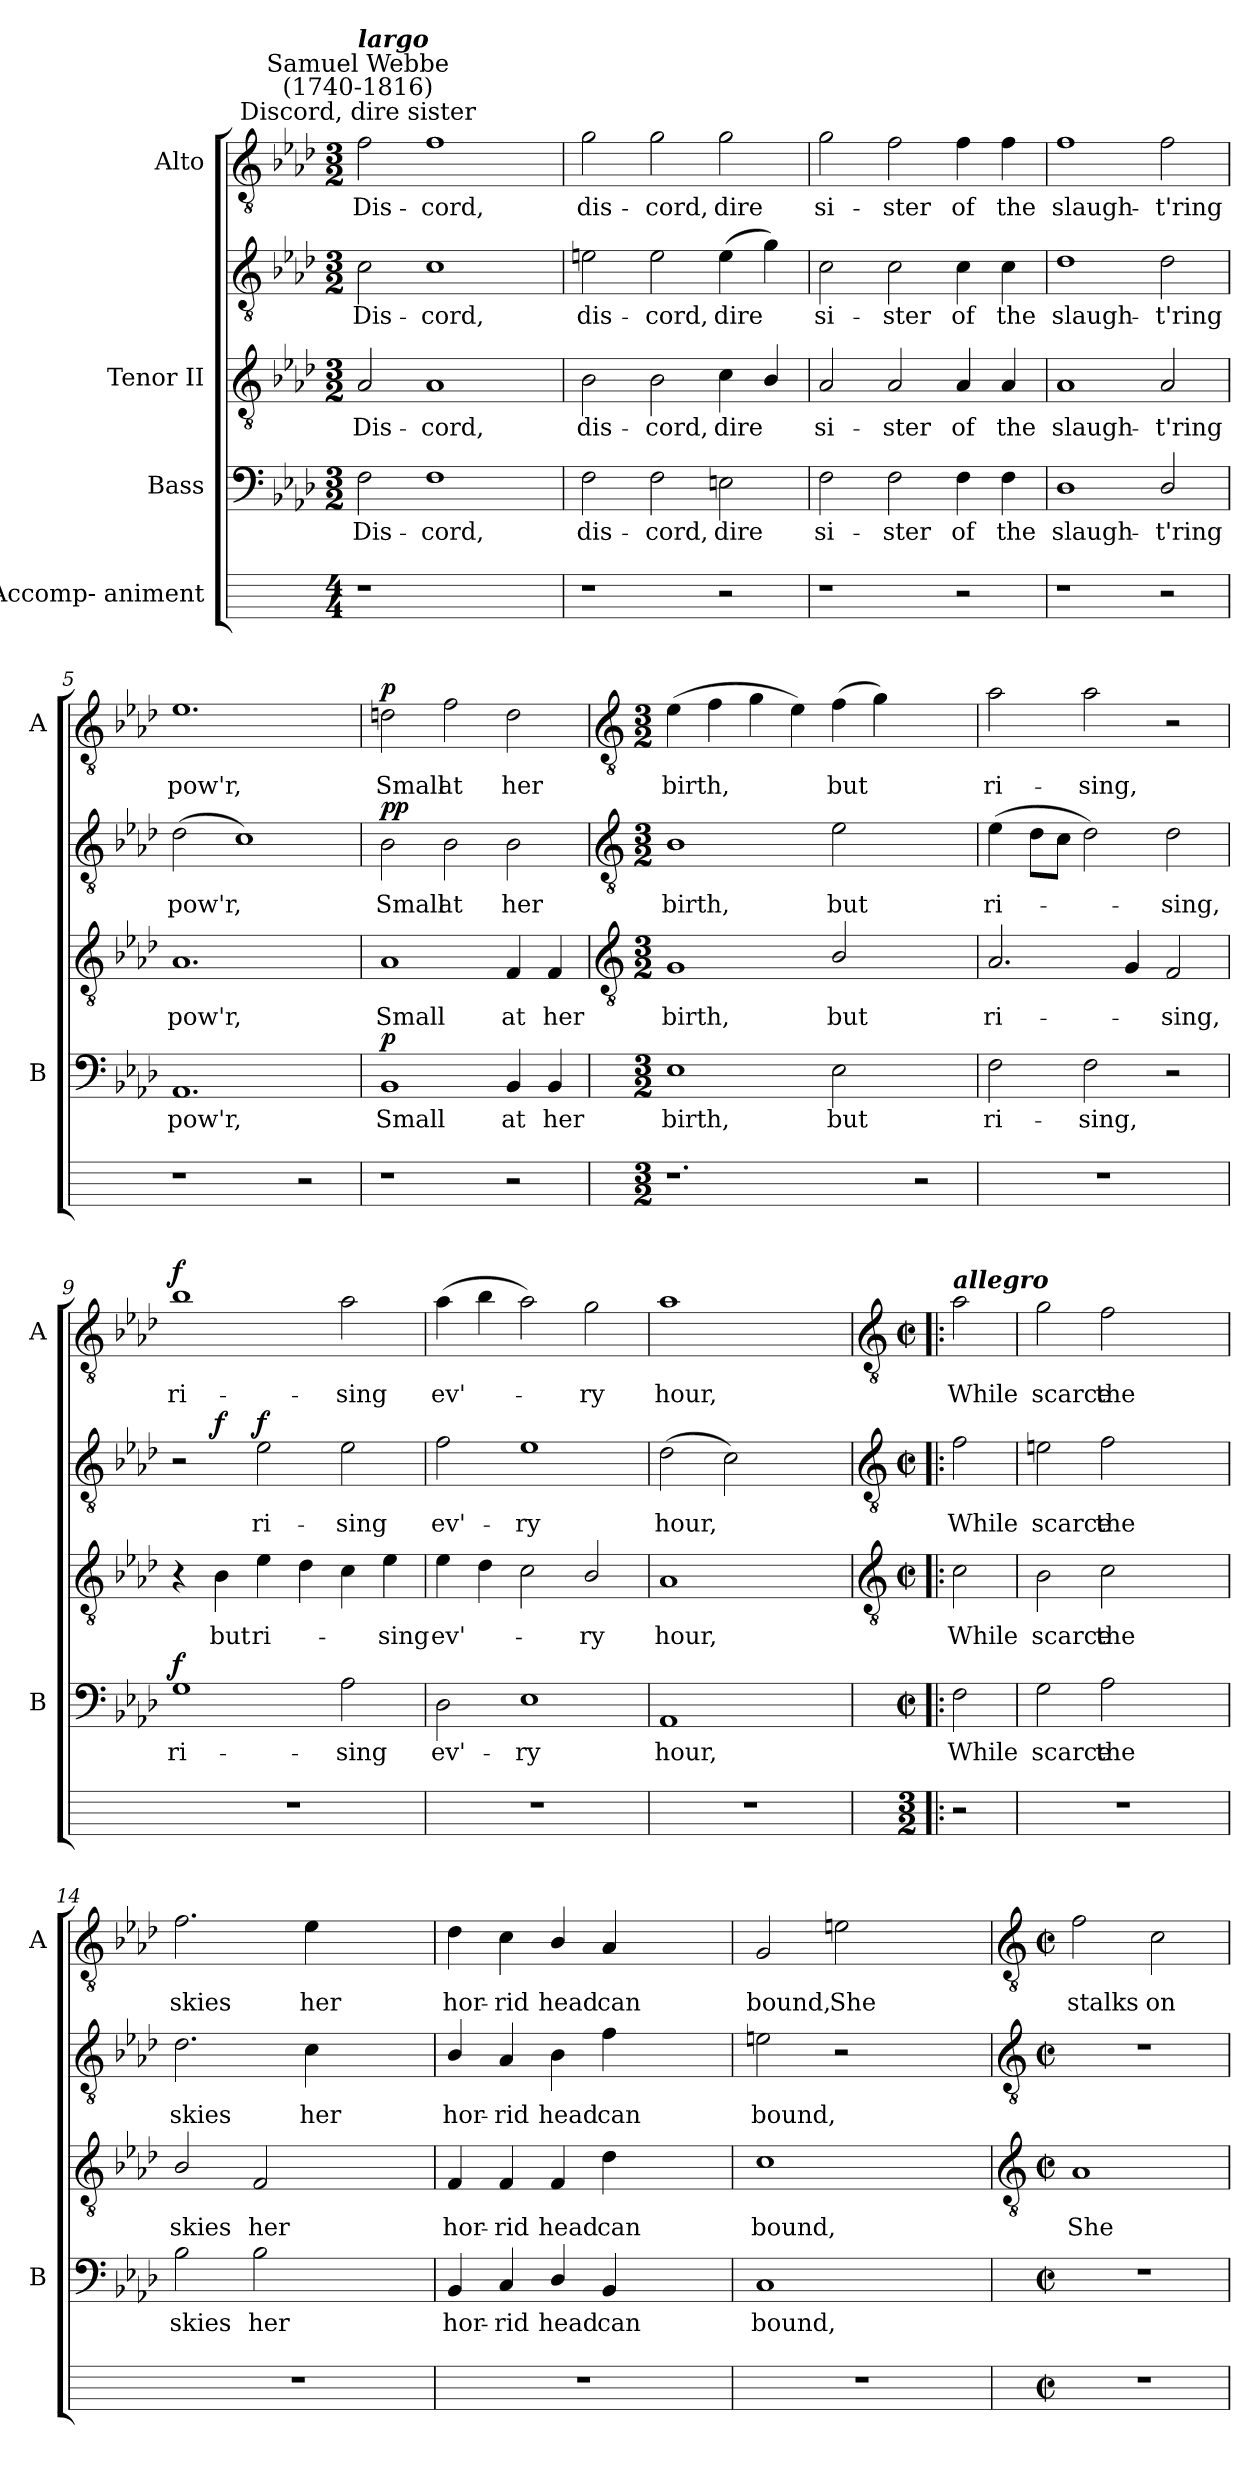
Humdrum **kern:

**kern	**kern	**text	**dynam	**kern	**text	**kern	**text	**dynam	**kern	**text	**dynam
*part4	*part3	*part3	*part3	*part2	*part2	*part2	*part2	*part2	*part1	*part1	*part1
*staff5	*staff4	*staff4	*staff4	*staff3	*staff3	*staff2	*staff2	*staff2/3	*staff1	*staff1	*staff1
*I"Accomp- animent	*I"Bass	*	*	*I"Tenor II	*	*	*	*	*I"Alto	*	*
*	*I'B	*	*	*	*	*	*	*	*I'A	*	*
*	*clefF4	*	*	*clefGv2	*	*clefGv2	*	*	*clefGv2	*	*
*	*k[b-e-a-d-]	*	*	*k[b-e-a-d-]	*	*k[b-e-a-d-]	*	*	*k[b-e-a-d-]	*	*
*	*A-:	*	*	*A-:	*	*A-:	*	*	*A-:	*	*
*M4/4	*M3/2	*	*	*M3/2	*	*M3/2	*	*	*M3/2	*	*
=1	=1	=1	=1	=1	=1	=1	=1	=1	=1	=1	=1
!	!	!	!	!	!	!	!	!	!LO:TX:a:cj:t=Discord, dire sister	!	!
!	!	!	!	!	!	!	!	!	!LO:TX:a:cj:t=Samuel Webbe\n(1740-1816)	!	!
!	!	!	!	!	!	!	!	!	!LO:TX:a:Bi:t=largo	!	!
!	!	!LO:LY:b	!	!	!LO:LY:b	!	!LO:LY:b	!	!	!LO:LY:b	!
1r	2F	Dis-	.	2A-	Dis-	2c	Dis-	.	2f	Dis-	.
!	!	!LO:LY:b	!	!	!LO:LY:b	!	!LO:LY:b	!	!	!LO:LY:b	!
.	1F	-cord,	.	1A-	-cord,	1c	-cord,	.	1f	-cord,	.
2ryy	.	.	.	.	.	.	.	.	.	.	.
=2	=2	=2	=2	=2	=2	=2	=2	=2	=2	=2	=2
!	!	!LO:LY:b	!	!	!LO:LY:b	!	!LO:LY:b	!	!	!LO:LY:b	!
1r	2F	dis-	.	2B-	dis-	2en	dis-	.	2g	dis-	.
!	!	!LO:LY:b	!	!	!LO:LY:b	!	!LO:LY:b	!	!	!LO:LY:b	!
.	2F	-cord,	.	2B-	-cord,	2e	-cord,	.	2g	-cord,	.
!	!	!LO:LY:b	!	!	!LO:LY:b	!	!LO:LY:b	!	!	!LO:LY:b	!
2r	2En	dire	.	4c	dire	(>4e	dire	.	2g	dire	.
.	.	.	.	4B-/	.	4g)	.	.	.	.	.
=3	=3	=3	=3	=3	=3	=3	=3	=3	=3	=3	=3
!	!	!LO:LY:b	!	!	!LO:LY:b	!	!LO:LY:b	!	!	!LO:LY:b	!
1r	2F	si-	.	2A-	si-	2c	si-	.	2g	si-	.
!	!	!LO:LY:b	!	!	!LO:LY:b	!	!LO:LY:b	!	!	!LO:LY:b	!
.	2F	-ster	.	2A-	-ster	2c	-ster	.	2f	-ster	.
!	!	!LO:LY:b	!	!	!LO:LY:b	!	!LO:LY:b	!	!	!LO:LY:b	!
2r	4F	of	.	4A-	of	4c	of	.	4f	of	.
!	!	!LO:LY:b	!	!	!LO:LY:b	!	!LO:LY:b	!	!	!LO:LY:b	!
.	4F	the	.	4A-	the	4c	the	.	4f	the	.
=4	=4	=4	=4	=4	=4	=4	=4	=4	=4	=4	=4
!	!	!LO:LY:b	!	!	!LO:LY:b	!	!LO:LY:b	!	!	!LO:LY:b	!
1r	1D-	slaugh-	.	1A-	slaugh-	1d-	slaugh-	.	1f	slaugh-	.
!	!	!LO:LY:b	!	!	!LO:LY:b	!	!LO:LY:b	!	!	!LO:LY:b	!
2r	2D-/	-t'ring	.	2A-	-t'ring	2d-	-t'ring	.	2f	-t'ring	.
=5	=5	=5	=5	=5	=5	=5	=5	=5	=5	=5	=5
!	!	!LO:LY:b	!	!	!LO:LY:b	!	!LO:LY:b	!	!	!LO:LY:b	!
1r	1.AA-	pow'r,	.	1.A-	pow'r,	(>2d-	pow'r,	.	1.e-	pow'r,	.
.	.	.	.	.	.	1c)	.	.	.	.	.
2r	.	.	.	.	.	.	.	.	.	.	.
=6	=6	=6	=6	=6	=6	=6	=6	=6	=6	=6	=6
!	!	!LO:LY:b	!LO:DY:b	!	!LO:LY:b	!	!LO:LY:b	!LO:DY:b=2	!	!LO:LY:b	!
!	!	!	!	!	!	!	!	!LO:DY:n=1:b	!	!	!LO:DY:b
1r	1BB-	Small	p	1A-	Small	2B-	Small	p p	2dn	Small	p
!	!	!	!	!	!	!	!LO:LY:b	!	!	!LO:LY:b	!
.	.	.	.	.	.	2B-	at	.	2f	at	.
!	!	!LO:LY:b	!	!	!LO:LY:b	!	!LO:LY:b	!	!	!LO:LY:b	!
2r	4BB-	at	.	4F	at	2B-	her	.	2d	her	.
!	!	!LO:LY:b	!	!	!LO:LY:b	!	!	!	!	!	!
.	4BB-	her	.	4F	her	.	.	.	.	.	.
!!LO:LB:g=z
=7	=7	=7	=7	=7	=7	=7	=7	=7	=7	=7	=7
*	*	*	*	*clefGv2	*	*clefGv2	*	*	*clefGv2	*	*
*M3/2	*M3/2	*	*	*M3/2	*	*M3/2	*	*	*M3/2	*	*
!	!	!LO:LY:b	!	!	!LO:LY:b	!	!LO:LY:b	!	!	!LO:LY:b	!
1.r	1E-	birth,	.	1G	birth,	1B-	birth,	.	(>4e-	birth,	.
.	.	.	.	.	.	.	.	.	4f	.	.
.	.	.	.	.	.	.	.	.	4g	.	.
.	.	.	.	.	.	.	.	.	4e-)	.	.
!	!	!LO:LY:b	!	!	!LO:LY:b	!	!LO:LY:b	!	!	!LO:LY:b	!
.	2E-	but	.	2B-/	but	2e-	but	.	(>4f	but	.
.	.	.	.	.	.	.	.	.	4g)	.	.
2r	2ryy	.	.	2ryy	.	2ryy	.	.	2ryy	.	.
=8	=8	=8	=8	=8	=8	=8	=8	=8	=8	=8	=8
!	!	!LO:LY:b	!	!	!LO:LY:b	!	!LO:LY:b	!	!	!LO:LY:b	!
1.r	2F	ri-	.	2.A-	ri-	(>4e-	ri-	.	2a-	ri-	.
.	.	.	.	.	.	8d-L	.	.	.	.	.
.	.	.	.	.	.	8cJ	.	.	.	.	.
!	!	!LO:LY:b	!	!	!	!	!	!	!	!LO:LY:b	!
.	2F	-sing,	.	.	.	2d-)	.	.	2a-	-sing,	.
.	.	.	.	4G	.	.	.	.	.	.	.
!	!	!	!	!	!LO:LY:b	!	!LO:LY:b	!	!	!	!
.	2r	.	.	2F	sing,	2d-	sing,	.	2r	.	.
=9	=9	=9	=9	=9	=9	=9	=9	=9	=9	=9	=9
!	!	!LO:LY:b	!LO:DY:b	!	!	!	!	!	!	!LO:LY:b	!LO:DY:b
1.r	1G	ri-	f	4r	.	2r	.	.	1b-	ri-	f
!	!	!	!	!	!LO:LY:b	!	!	!LO:DY:b=2	!	!	!
.	.	.	.	4B-	but	.	.	f	.	.	.
!	!	!	!	!	!LO:LY:b	!	!LO:LY:b	!LO:DY:b	!	!	!
.	.	.	.	4e-	ri-	2e-	ri-	f	.	.	.
.	.	.	.	4d-	.	.	.	.	.	.	.
!	!	!LO:LY:b	!	!	!	!	!LO:LY:b	!	!	!LO:LY:b	!
.	2A-	-sing	.	4c	.	2e-	-sing	.	2a-	-sing	.
!	!	!	!	!	!LO:LY:b	!	!	!	!	!	!
.	.	.	.	4e-	sing	.	.	.	.	.	.
=10	=10	=10	=10	=10	=10	=10	=10	=10	=10	=10	=10
!	!	!LO:LY:b	!	!	!LO:LY:b	!	!LO:LY:b	!	!	!LO:LY:b	!
1.r	2D-	ev'-	.	4e-	ev'-	2f	ev'-	.	(>4a-	ev'-	.
.	.	.	.	4d-	.	.	.	.	4b-	.	.
!	!	!LO:LY:b	!	!	!	!	!LO:LY:b	!	!	!	!
.	1E-	-ry	.	2c	.	1e-	-ry	.	2a-)	.	.
!	!	!	!	!	!LO:LY:b	!	!	!	!	!LO:LY:b	!
.	.	.	.	2B-/	ry	.	.	.	2g	ry	.
=11	=11	=11	=11	=11	=11	=11	=11	=11	=11	=11	=11
!	!	!LO:LY:b	!	!	!LO:LY:b	!	!LO:LY:b	!	!	!LO:LY:b	!
1.r	1AA-	hour,	.	1A-	hour,	(>2d-	hour,	.	1a-	hour,	.
.	.	.	.	.	.	2c)	.	.	.	.	.
.	2ryy	.	.	2ryy	.	2ryy	.	.	2ryy	.	.
!!LO:LB:g=z
=12!|:	=12!|:	=12!|:	=12!|:	=12!|:	=12!|:	=12!|:	=12!|:	=12!|:	=12!|:	=12!|:	=12!|:
*	*	*	*	*clefGv2	*	*clefGv2	*	*	*clefGv2	*	*
*M3/2	*M2/2	*	*	*M2/2	*	*M2/2	*	*	*M2/2	*	*
*	*met(c|)	*	*	*met(c|)	*	*met(c|)	*	*	*met(c|)	*	*
!	!	!	!	!	!	!	!	!	!LO:TX:a:Bi:t=allegro	!	!
!	!	!LO:LY:b	!	!	!LO:LY:b	!	!LO:LY:b	!	!	!LO:LY:b	!
2r	2F	While	.	2c	While	2f	While	.	2a-	While	.
=13	=13	=13	=13	=13	=13	=13	=13	=13	=13	=13	=13
!	!	!LO:LY:b	!	!	!LO:LY:b	!	!LO:LY:b	!	!	!LO:LY:b	!
1.r	2G	scarce	.	2B-	scarce	2en	scarce	.	2g	scarce	.
!	!	!LO:LY:b	!	!	!LO:LY:b	!	!LO:LY:b	!	!	!LO:LY:b	!
.	2A-	the	.	2c	the	2f	the	.	2f	the	.
.	2ryy	.	.	2ryy	.	2ryy	.	.	2ryy	.	.
=14	=14	=14	=14	=14	=14	=14	=14	=14	=14	=14	=14
!	!	!LO:LY:b	!	!	!LO:LY:b	!	!LO:LY:b	!	!	!LO:LY:b	!
1.r	2B-	skies	.	2B-/	skies	2.d-	skies	.	2.f	skies	.
!	!	!LO:LY:b	!	!	!LO:LY:b	!	!	!	!	!	!
.	2B-	her	.	2F	her	.	.	.	.	.	.
!	!	!	!	!	!	!	!LO:LY:b	!	!	!LO:LY:b	!
.	.	.	.	.	.	4c	her	.	4e-	her	.
.	2ryy	.	.	2ryy	.	2ryy	.	.	2ryy	.	.
=15	=15	=15	=15	=15	=15	=15	=15	=15	=15	=15	=15
!	!	!LO:LY:b	!	!	!LO:LY:b	!	!LO:LY:b	!	!	!LO:LY:b	!
1.r	4BB-	hor-	.	4F	hor-	4B-/	hor-	.	4d-	hor-	.
!	!	!LO:LY:b	!	!	!LO:LY:b	!	!LO:LY:b	!	!	!LO:LY:b	!
.	4C	-rid	.	4F	-rid	4A-	-rid	.	4c	-rid	.
!	!	!LO:LY:b	!	!	!LO:LY:b	!	!LO:LY:b	!	!	!LO:LY:b	!
.	4D-/	head	.	4F	head	4B-	head	.	4B-/	head	.
!	!	!LO:LY:b	!	!	!LO:LY:b	!	!LO:LY:b	!	!	!LO:LY:b	!
.	4BB-	can	.	4d-	can	4f	can	.	4A-	can	.
.	2ryy	.	.	2ryy	.	2ryy	.	.	2ryy	.	.
=16	=16	=16	=16	=16	=16	=16	=16	=16	=16	=16	=16
!	!	!LO:LY:b	!	!	!LO:LY:b	!	!LO:LY:b	!	!	!LO:LY:b	!
1.r	1C	bound,	.	1c	bound,	2en	bound,	.	2G	bound,	.
!	!	!	!	!	!	!	!	!	!	!LO:LY:b	!
.	.	.	.	.	.	2r	.	.	2en	She	.
.	2ryy	.	.	2ryy	.	2ryy	.	.	2ryy	.	.
!!LO:LB:g=z
=17	=17	=17	=17	=17	=17	=17	=17	=17	=17	=17	=17
*	*	*	*	*clefGv2	*	*clefGv2	*	*	*clefGv2	*	*
*M2/2	*M2/2	*	*	*M2/2	*	*M2/2	*	*	*M2/2	*	*
*met(c|)	*met(c|)	*	*	*met(c|)	*	*met(c|)	*	*	*met(c|)	*	*
!	!	!	!	!	!LO:LY:b	!	!	!	!	!LO:LY:b	!
1r	1r	.	.	1A-	She	1r	.	.	2f	stalks	.
!	!	!	!	!	!	!	!	!	!	!LO:LY:b	!
.	.	.	.	.	.	.	.	.	2c	on	.
=	=	=	=	=	=	=	=	=	=	=	=
*-	*-	*-	*-	*-	*-	*-	*-	*-	*-	*-	*-
